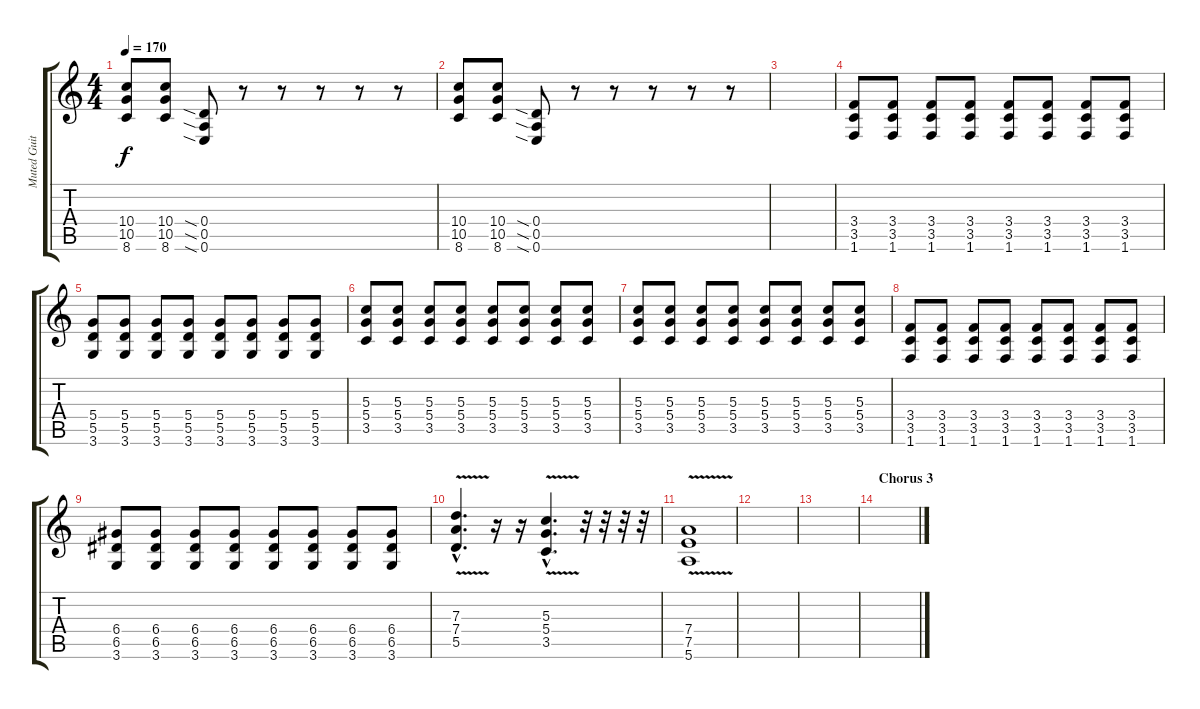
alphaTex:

\track ("Muted Guitar" "Muted Guit") {instrument electricguitarmuted}
\staff {score tabs}
\tuning (E4 B3 G3 D3 A2 E2) {hide}
\ts (4 4)
\tempo 170
\clef g2
\ks c
(10.4 10.5 8.6).8{dy f} (10.4 10.5 8.6).8 (0.4{sia} 0.5{sia} 0.6{sia}).8 r.8 r.8 r.8 r.8 r.8 |
(10.4 10.5 8.6).8 (10.4 10.5 8.6).8 (0.4{sia} 0.5{sia} 0.6{sia}).8 r.8 r.8 r.8 r.8 r.8 |
|
(3.4 3.5 1.6).8 (3.4 3.5 1.6).8 (3.4 3.5 1.6).8 (3.4 3.5 1.6).8 (3.4 3.5 1.6).8 (3.4 3.5 1.6).8 (3.4 3.5 1.6).8 (3.4 3.5 1.6).8 |
(5.4 5.5 3.6).8 (5.4 5.5 3.6).8 (5.4 5.5 3.6).8 (5.4 5.5 3.6).8 (5.4 5.5 3.6).8 (5.4 5.5 3.6).8 (5.4 5.5 3.6).8 (5.4 5.5 3.6).8 |
(5.3 5.4 3.5).8 (5.3 5.4 3.5).8 (5.3 5.4 3.5).8 (5.3 5.4 3.5).8 (5.3 5.4 3.5).8 (5.3 5.4 3.5).8 (5.3 5.4 3.5).8 (5.3 5.4 3.5).8 |
(5.3 5.4 3.5).8 (5.3 5.4 3.5).8 (5.3 5.4 3.5).8 (5.3 5.4 3.5).8 (5.3 5.4 3.5).8 (5.3 5.4 3.5).8 (5.3 5.4 3.5).8 (5.3 5.4 3.5).8 |
(3.4 3.5 1.6).8 (3.4 3.5 1.6).8 (3.4 3.5 1.6).8 (3.4 3.5 1.6).8 (3.4 3.5 1.6).8 (3.4 3.5 1.6).8 (3.4 3.5 1.6).8 (3.4 3.5 1.6).8 |
(6.4 6.5 3.6).8 (6.4 6.5 3.6).8 (6.4 6.5 3.6).8 (6.4 6.5 3.6).8 (6.4 6.5 3.6).8 (6.4 6.5 3.6).8 (6.4 6.5 3.6).8 (6.4 6.5 3.6).8 |
(7.3{hac} 7.4{v hac} 5.5{hac}).4{d instrument distortionguitar} r.16 r.16 (5.3{hac} 5.4{v hac} 3.5{hac}).4{d} r.32 r.32 r.32 r.32 |
(7.4 7.5 5.6{v}).1 |
|
|
\section ("" "Chorus 3")
